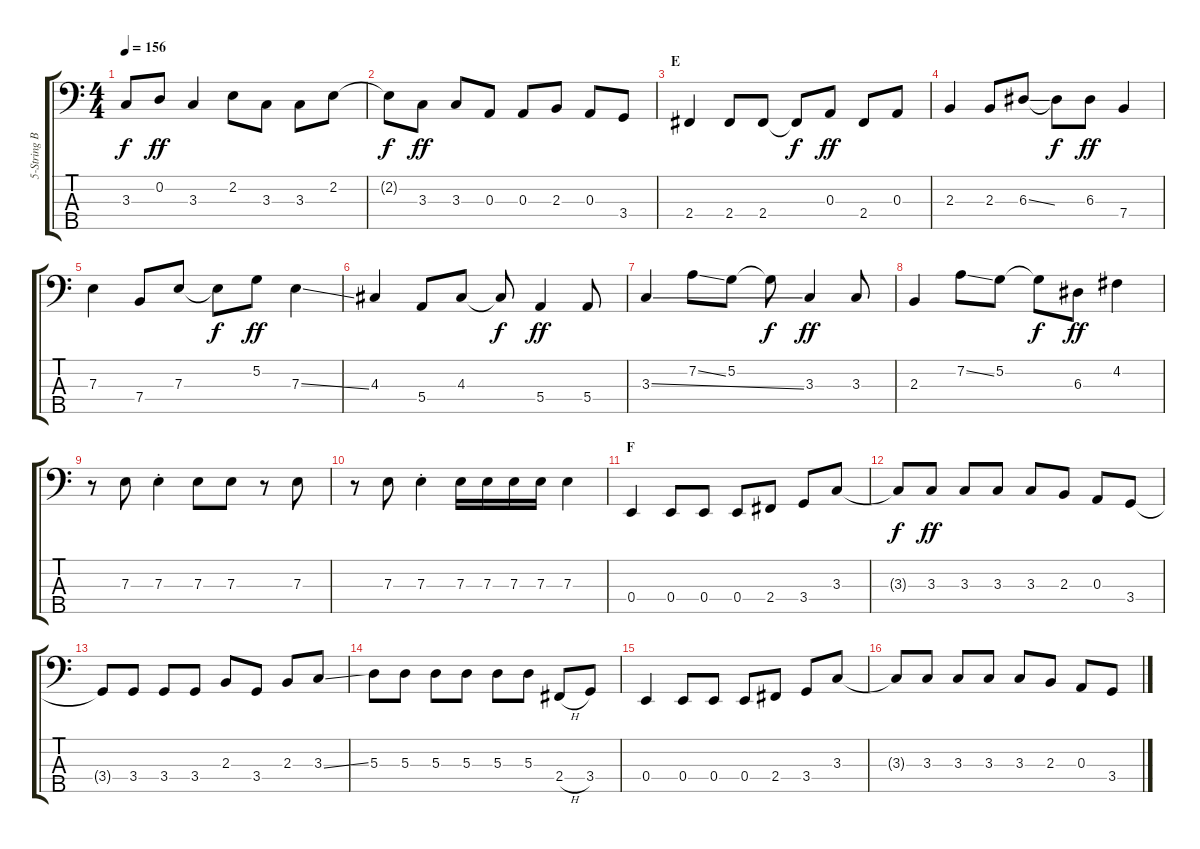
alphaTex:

\track ("5-String Bass" "5-String B") {instrument electricbasspick}
\staff {score tabs}
\tuning (G2 D2 A1 E1 B0) {hide}
\ts (4 4)
\tempo 156
\clef f4
\ks c
3.3{t}.8{dy f} 0.2.8{dy ff} 3.3.4 2.2.8 3.3.8 3.3.8 2.2.8 |
2.2{t}.8{dy f} 3.3.8{dy ff} 3.3.8 0.3.8 0.3.8 2.3.8 0.3.8 3.4.8 |
\section ("" "E")
2.4.4 2.4.8 2.4.8 2.4{t}.8{dy f} 0.3.8{dy ff} 2.4.8 0.3.8 |
2.3.4 2.3.8 6.3{ss}.8 6.3{t}.8{dy f} 6.3.8{dy ff} 7.4.4 |
7.3.4 7.4.8 7.3.8 7.3{t}.8{dy f} 5.2.8{dy ff} 7.3{ss}.4 |
4.3.4 5.4.8 4.3.8 4.3{t}.8{dy f} 5.4.4{dy ff} 5.4.8 |
3.3{ss}.4 7.2{ss}.8 5.2.8 5.2{t}.8{dy f} 3.3.4{dy ff} 3.3.8 |
2.3.4 7.2{ss}.8 5.2.8 5.2{t}.8{dy f} 6.3.8{dy ff} 4.2.4 |
r.8 7.3.8 7.3{st}.4 7.3.8 7.3.8 r.8 7.3.8 |
r.8 7.3.8 7.3{st}.4 7.3.16 7.3.16 7.3.16 7.3.16 7.3.4 |
\section ("" "F")
0.4.4 0.4.8 0.4.8 0.4.8 2.4.8 3.4.8 3.3.8 |
3.3{t}.8{dy f} 3.3.8{dy ff} 3.3.8 3.3.8 3.3.8 2.3.8 0.3.8 3.4.8 |
3.4{t}.8 3.4.8 3.4.8 3.4.8 2.3.8 3.4.8 2.3.8 3.3{ss}.8 |
5.3.8 5.3.8 5.3.8 5.3.8 5.3.8 5.3.8 2.4{h}.8 3.4.8 |
0.4.4 0.4.8 0.4.8 0.4.8 2.4.8 3.4.8 3.3.8 |
3.3{t}.8 3.3.8 3.3.8 3.3.8 3.3.8 2.3.8 0.3.8 3.4.8
